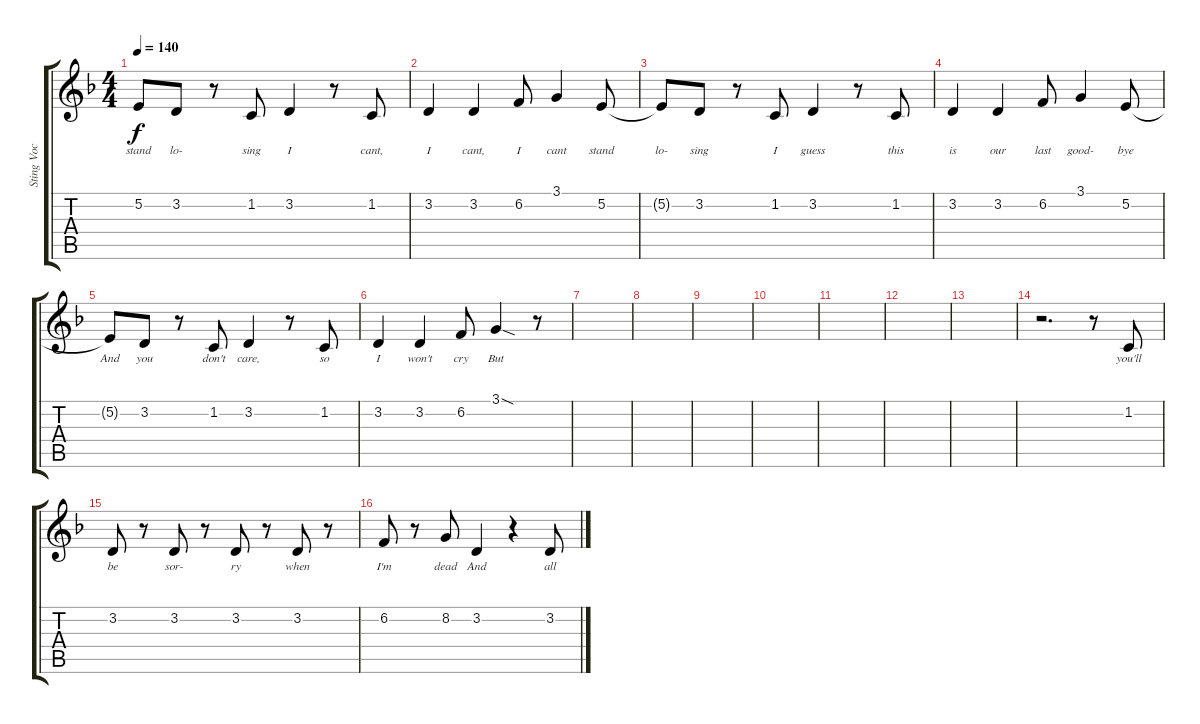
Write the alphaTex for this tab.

\track ("Sting Voc" "Sting Voc") {instrument clarinet}
\staff {score tabs}
\tuning (E4 B3 G3 D3 A2 E2) {hide}
\ts (4 4)
\tempo 140
\clef g2
\ks f
5.2{t}.8{lyrics (0 "stand") lyrics (1 "") lyrics (2 "") lyrics (3 "") lyrics (4 "") dy f} 3.2.8{lyrics (0 "lo-") lyrics (1 "") lyrics (2 "") lyrics (3 "") lyrics (4 "")} r.8 1.2.8{lyrics (0 "sing") lyrics (1 "") lyrics (2 "") lyrics (3 "") lyrics (4 "")} 3.2.4{lyrics (0 "I") lyrics (1 "") lyrics (2 "") lyrics (3 "") lyrics (4 "")} r.8 1.2.8{lyrics (0 "cant,") lyrics (1 "") lyrics (2 "") lyrics (3 "") lyrics (4 "")} |
3.2.4{lyrics (0 "I") lyrics (1 "") lyrics (2 "") lyrics (3 "") lyrics (4 "")} 3.2.4{lyrics (0 "cant,") lyrics (1 "") lyrics (2 "") lyrics (3 "") lyrics (4 "")} 6.2.8{lyrics (0 "I") lyrics (1 "") lyrics (2 "") lyrics (3 "") lyrics (4 "")} 3.1.4{lyrics (0 "cant") lyrics (1 "") lyrics (2 "") lyrics (3 "") lyrics (4 "")} 5.2.8{lyrics (0 "stand") lyrics (1 "") lyrics (2 "") lyrics (3 "") lyrics (4 "")} |
5.2{t}.8{lyrics (0 "lo-") lyrics (1 "") lyrics (2 "") lyrics (3 "") lyrics (4 "")} 3.2.8{lyrics (0 "sing") lyrics (1 "") lyrics (2 "") lyrics (3 "") lyrics (4 "")} r.8 1.2.8{lyrics (0 "I") lyrics (1 "") lyrics (2 "") lyrics (3 "") lyrics (4 "")} 3.2.4{lyrics (0 "guess") lyrics (1 "") lyrics (2 "") lyrics (3 "") lyrics (4 "")} r.8 1.2.8{lyrics (0 "this") lyrics (1 "") lyrics (2 "") lyrics (3 "") lyrics (4 "")} |
3.2.4{lyrics (0 "is") lyrics (1 "") lyrics (2 "") lyrics (3 "") lyrics (4 "")} 3.2.4{lyrics (0 "our") lyrics (1 "") lyrics (2 "") lyrics (3 "") lyrics (4 "")} 6.2.8{lyrics (0 "last") lyrics (1 "") lyrics (2 "") lyrics (3 "") lyrics (4 "")} 3.1.4{lyrics (0 "good-") lyrics (1 "") lyrics (2 "") lyrics (3 "") lyrics (4 "")} 5.2.8{lyrics (0 "bye") lyrics (1 "") lyrics (2 "") lyrics (3 "") lyrics (4 "")} |
5.2{t}.8{lyrics (0 "And") lyrics (1 "") lyrics (2 "") lyrics (3 "") lyrics (4 "")} 3.2.8{lyrics (0 "you") lyrics (1 "") lyrics (2 "") lyrics (3 "") lyrics (4 "")} r.8 1.2.8{lyrics (0 "don't") lyrics (1 "") lyrics (2 "") lyrics (3 "") lyrics (4 "")} 3.2.4{lyrics (0 "care,") lyrics (1 "") lyrics (2 "") lyrics (3 "") lyrics (4 "")} r.8 1.2.8{lyrics (0 "so") lyrics (1 "") lyrics (2 "") lyrics (3 "") lyrics (4 "")} |
3.2.4{lyrics (0 "I") lyrics (1 "") lyrics (2 "") lyrics (3 "") lyrics (4 "")} 3.2.4{lyrics (0 "won't") lyrics (1 "") lyrics (2 "") lyrics (3 "") lyrics (4 "")} 6.2.8{lyrics (0 "cry") lyrics (1 "") lyrics (2 "") lyrics (3 "") lyrics (4 "")} 3.1{sod}.4{lyrics (0 "But") lyrics (1 "") lyrics (2 "") lyrics (3 "") lyrics (4 "")} r.8 |
|
|
|
|
|
|
|
r.2{d} r.8 1.2.8{lyrics (0 "you'll") lyrics (1 "") lyrics (2 "") lyrics (3 "") lyrics (4 "")} |
3.2.8{lyrics (0 "be") lyrics (1 "") lyrics (2 "") lyrics (3 "") lyrics (4 "")} r.8 3.2.8{lyrics (0 "sor-") lyrics (1 "") lyrics (2 "") lyrics (3 "") lyrics (4 "")} r.8 3.2.8{lyrics (0 "ry") lyrics (1 "") lyrics (2 "") lyrics (3 "") lyrics (4 "")} r.8 3.2.8{lyrics (0 "when") lyrics (1 "") lyrics (2 "") lyrics (3 "") lyrics (4 "")} r.8 |
6.2.8{lyrics (0 "I'm") lyrics (1 "") lyrics (2 "") lyrics (3 "") lyrics (4 "")} r.8 8.2.8{lyrics (0 "dead") lyrics (1 "") lyrics (2 "") lyrics (3 "") lyrics (4 "")} 3.2.4{lyrics (0 "And") lyrics (1 "") lyrics (2 "") lyrics (3 "") lyrics (4 "")} r.4 3.2.8{lyrics (0 "all") lyrics (1 "") lyrics (2 "") lyrics (3 "") lyrics (4 "")}
